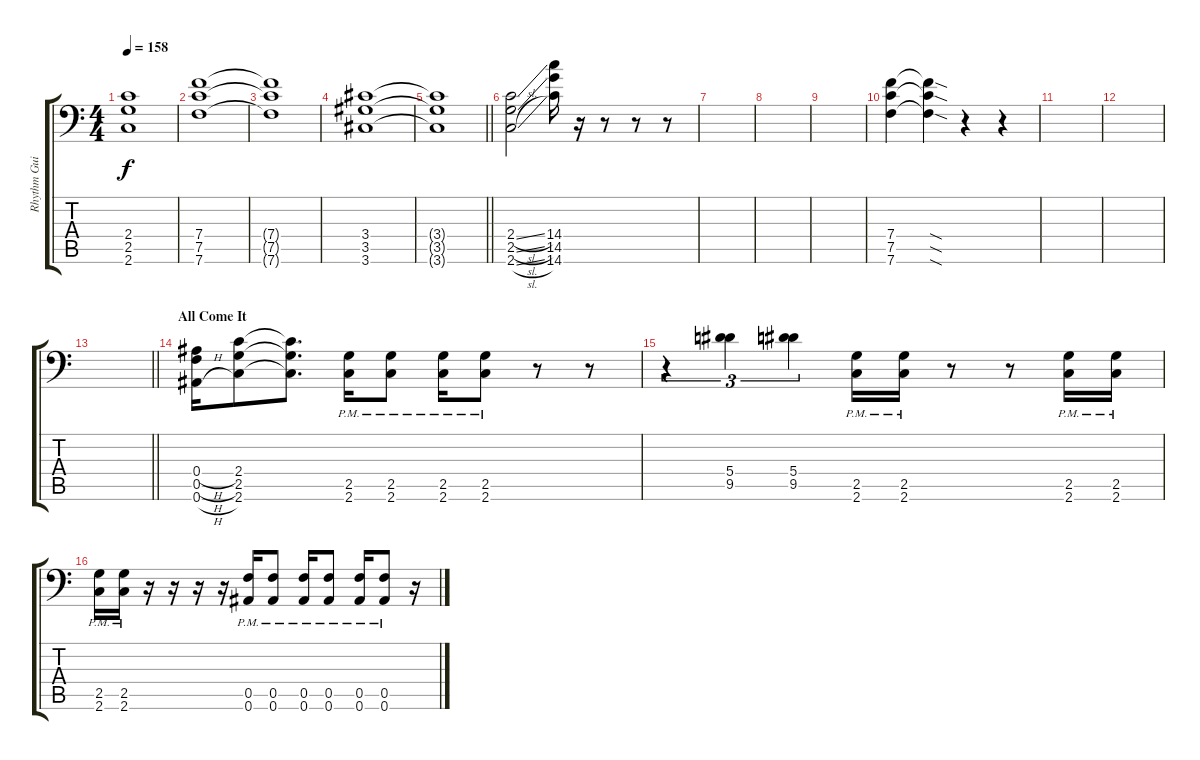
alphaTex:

\track ("Rhythm Guitar" "Rhythm Gui") {instrument distortionguitar}
\staff {score tabs}
\tuning (C4 G3 Eb3 Bb2 F2 Bb1) {hide}
\ts (4 4)
\tempo 158
\clef f4
\ks c
(2.4{t} 2.5{t} 2.6{t}).1{dy f} |
(7.4 7.5 7.6).1 |
(7.4{t} 7.5{t} 7.6{t}).1 |
(3.4 3.5 3.6).1 |
\barLineRight lightlight
(3.4{t} 3.5{t} 3.6{t}).1 |
\section ("" "")
(2.4{sl} 2.5{sl} 2.6{sl}).2 (14.4 14.5 14.6).16 r.16 r.8 r.8 r.8 |
|
|
|
(7.4 7.5 7.6).4 (7.4{sod t} 7.5{sod t} 7.6{sod t}).4 r.4 r.4 |
|
|
\barLineRight lightlight
|
\section ("" "All Come It")
(0.4{h} 0.5{h} 0.6{h}).16 (2.4 2.5 2.6).8 (2.4{t} 2.5{t} 2.6{t}).8{d} (2.5{pm} 2.6{pm}).16 (2.5{pm} 2.6{pm}).8 (2.5{pm} 2.6{pm}).16 (2.5{pm} 2.6{pm}).8 r.8 r.8 |
r.4{tu (3 2)} (5.4 9.5).4{tu (3 2)} (5.4 9.5).4{tu (3 2)} (2.5{pm} 2.6{pm}).16 (2.5{pm} 2.6{pm}).16 r.8 r.8 (2.5{pm} 2.6{pm}).16 (2.5{pm} 2.6{pm}).16 |
(2.5{pm} 2.6{pm}).16 (2.5{pm} 2.6{pm}).16 r.16 r.16 r.16 r.16 (0.5{pm} 0.6{pm}).16 (0.5{pm} 0.6{pm}).8 (0.5{pm} 0.6{pm}).16 (0.5{pm} 0.6{pm}).8 (0.5{pm} 0.6{pm}).16 (0.5{pm} 0.6{pm}).8 r.16
